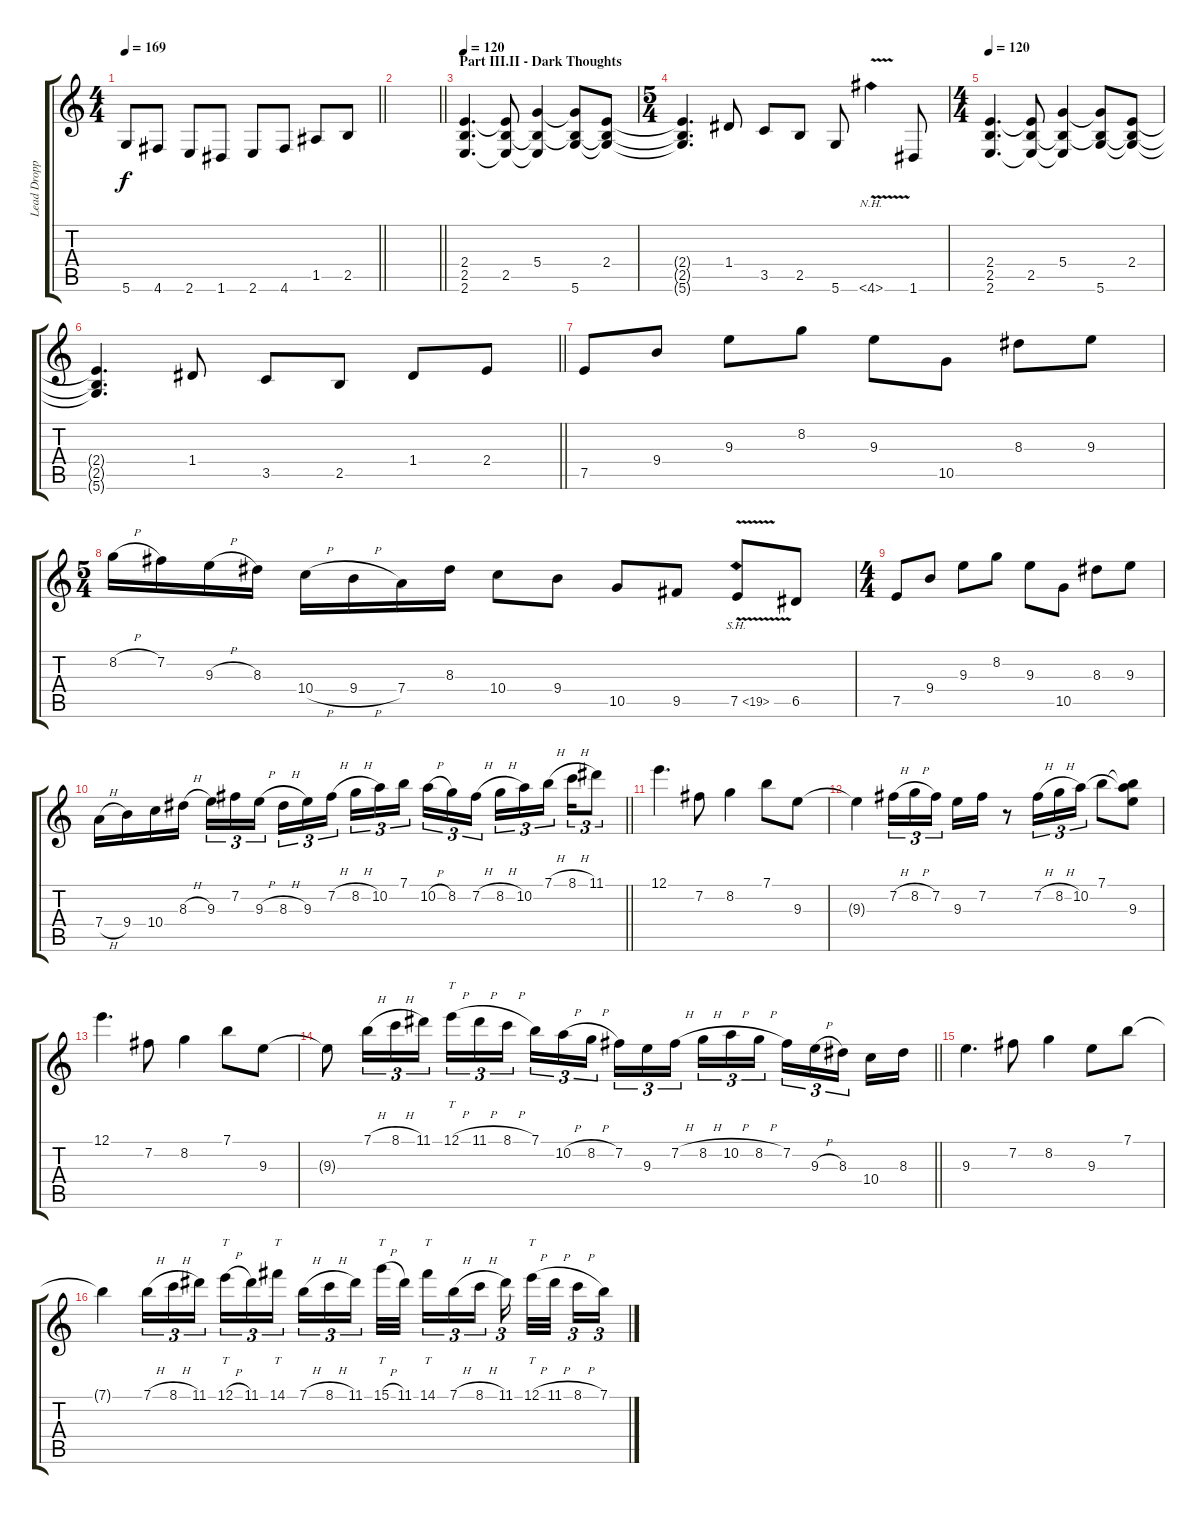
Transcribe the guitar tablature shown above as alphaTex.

\track ("Lead Dropped D " "Lead Dropp") {instrument distortionguitar}
\staff {score tabs}
\tuning (E4 B3 G3 D3 A2 D2) {hide}
\ts (4 4)
\tempo 169
\clef g2
\barLineRight lightlight
\ks c
5.6.8{dy f} 4.6.8 2.6.8 1.6.8 2.6.8 4.6.8 1.5.8 2.5.8 |
\barLineRight lightlight
|
\section ("" "Part III.II - Dark Thoughts")
\tempo 120
(2.4 2.5 2.6).4{d} (2.4{t} 2.5 2.6{t}).8 (5.4 2.5{t} 2.6{t}).4 (5.4{t} 2.5{t} 5.6).8 (2.4 2.5{t} 5.6{t}).8 |
\ts (5 4)
(2.4{t} 2.5{t} 5.6{t}).4{d} 1.4.8 3.5.8 2.5.8 5.6.8 4.6{nh v}.4 1.6.8 |
\ts (4 4)
\tempo 120
(2.4 2.5 2.6).4{d} (2.4{t} 2.5 2.6{t}).8 (5.4 2.5{t} 2.6{t}).4 (5.4{t} 2.5{t} 5.6).8 (2.4 2.5{t} 5.6{t}).8 |
\barLineRight lightlight
(2.4{t} 2.5{t} 5.6{t}).4{d} 1.4.8 3.5.8 2.5.8 1.4.8 2.4.8 |
7.5.8 9.4.8 9.3.8 8.2.8 9.3.8 10.5.8 8.3.8 9.3.8 |
\ts (5 4)
8.2{h}.16 7.2.16 9.3{h}.16 8.3.16 10.4{h}.16 9.4{h}.16 7.4.16 8.3.16 10.4.8 9.4.8 10.5.8 9.5.8 7.5{sh 12 v}.8 6.5.8 |
\ts (4 4)
7.5.8 9.4.8 9.3.8 8.2.8 9.3.8 10.5.8 8.3.8 9.3.8 |
\barLineRight lightlight
7.4{h}.16 9.4.16 10.4.16 8.3{h}.16 9.3.16{tu (3 2)} 7.2.16{tu (3 2)} 9.3{h}.16{tu (3 2) beam splitsecondary} 8.3{h}.16{tu (3 2)} 9.3.16{tu (3 2)} 7.2{h}.16{tu (3 2)} 8.2{h}.16{tu (3 2)} 10.2.16{tu (3 2)} 7.1.16{tu (3 2) beam splitsecondary} 10.2{h}.16{tu (3 2)} 8.2.16{tu (3 2)} 7.2{h}.16{tu (3 2)} 8.2{h}.16{tu (3 2)} 10.2.16{tu (3 2)} 7.1{h}.16{tu (3 2) beam splitsecondary} 8.1{h}.16{tu (3 2)} 11.1.8{tu (3 2)} |
12.1.4{d} 7.2.8 8.2.4 7.1.8 9.3.8 |
9.3{t}.4 7.2{h}.16{tu (3 2)} 8.2{h}.16{tu (3 2)} 7.2.16{tu (3 2) beam splitsecondary} 9.3.16 7.2.16 r.8 7.2{h}.16{tu (3 2)} 8.2{h}.16{tu (3 2)} 10.2.16{tu (3 2)} 7.1.8 (7.1{t} 10.2{t} 9.3).8 |
12.1.4{d} 7.2.8 8.2.4 7.1.8 9.3.8 |
\barLineRight lightlight
9.3{t}.8 7.1{h}.16{tu (3 2)} 8.1{h}.16{tu (3 2)} 11.1.16{tu (3 2)} 12.1{h}.16{tt tu (3 2)} 11.1{h}.16{tu (3 2)} 8.1{h}.16{tu (3 2) beam splitsecondary} 7.1.16{tu (3 2)} 10.2{h}.16{tu (3 2)} 8.2{h}.16{tu (3 2)} 7.2.16{tu (3 2)} 9.3.16{tu (3 2)} 7.2{h}.16{tu (3 2) beam splitsecondary} 8.2{h}.16{tu (3 2)} 10.2{h}.16{tu (3 2)} 8.2{h}.16{tu (3 2)} 7.2.16{tu (3 2)} 9.3{h}.16{tu (3 2)} 8.3.16{tu (3 2) beam splitsecondary} 10.4.16 8.3.16 |
9.3.4{d} 7.2.8 8.2.4 9.3.8 7.1.8 |
7.1{t}.4 7.1{h}.16{tu (3 2)} 8.1{h}.16{tu (3 2)} 11.1.16{tu (3 2) beam splitsecondary} 12.1{h}.16{tt tu (3 2)} 11.1.16{tu (3 2)} 14.1.16{tt tu (3 2)} 7.1{h}.16{tu (3 2)} 8.1{h}.16{tu (3 2)} 11.1.16{tu (3 2) beam splitsecondary} 15.1{h}.32{tt} 11.1.32{beam splitsecondary} 14.1.16{tt tu (3 2)} 7.1{h}.16{tu (3 2)} 8.1{h}.16{tu (3 2) beam splitsecondary} 11.1.16{tu (3 2) beam splitsecondary} 12.1{h}.32{tt} 11.1{h}.32{beam splitsecondary} 8.1{h}.16{tu (3 2)} 7.1.16{tu (3 2)}
